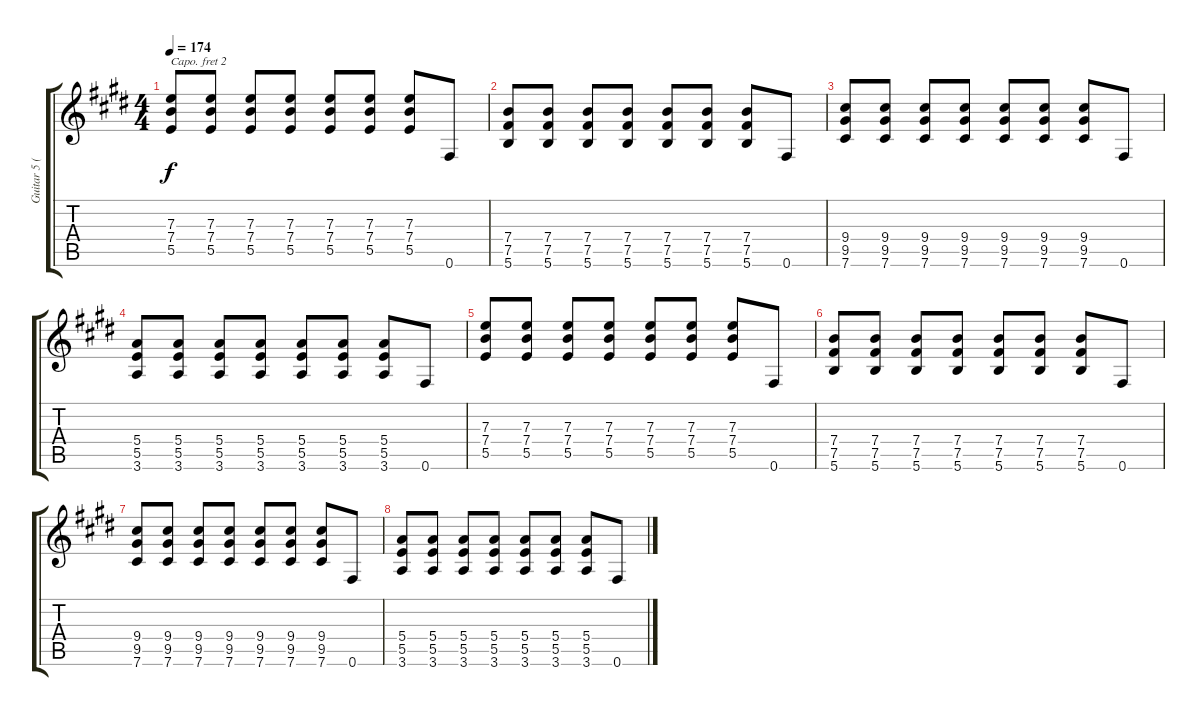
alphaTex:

\track ("Guitar 5 (Standard, Capo 2)" "Guitar 5 (") {instrument distortionguitar}
\staff {score tabs}
\capo 2
\tuning (E4 B3 G3 D3 A2 E2) {hide}
\ts (4 4)
\tempo 174
\clef g2
\ks e
(7.3 7.4 5.5).8{dy f} (7.3 7.4 5.5).8 (7.3 7.4 5.5).8 (7.3 7.4 5.5).8 (7.3 7.4 5.5).8 (7.3 7.4 5.5).8 (7.3 7.4 5.5).8 0.6.8 |
(7.4 7.5 5.6).8 (7.4 7.5 5.6).8 (7.4 7.5 5.6).8 (7.4 7.5 5.6).8 (7.4 7.5 5.6).8 (7.4 7.5 5.6).8 (7.4 7.5 5.6).8 0.6.8 |
(9.4 9.5 7.6).8 (9.4 9.5 7.6).8 (9.4 9.5 7.6).8 (9.4 9.5 7.6).8 (9.4 9.5 7.6).8 (9.4 9.5 7.6).8 (9.4 9.5 7.6).8 0.6.8 |
(5.4 5.5 3.6).8 (5.4 5.5 3.6).8 (5.4 5.5 3.6).8 (5.4 5.5 3.6).8 (5.4 5.5 3.6).8 (5.4 5.5 3.6).8 (5.4 5.5 3.6).8 0.6.8 |
(7.3 7.4 5.5).8{volume 0} (7.3 7.4 5.5).8 (7.3 7.4 5.5).8 (7.3 7.4 5.5).8 (7.3 7.4 5.5).8 (7.3 7.4 5.5).8 (7.3 7.4 5.5).8 0.6.8 |
(7.4 7.5 5.6).8 (7.4 7.5 5.6).8 (7.4 7.5 5.6).8 (7.4 7.5 5.6).8 (7.4 7.5 5.6).8 (7.4 7.5 5.6).8 (7.4 7.5 5.6).8 0.6.8 |
(9.4 9.5 7.6).8 (9.4 9.5 7.6).8 (9.4 9.5 7.6).8 (9.4 9.5 7.6).8 (9.4 9.5 7.6).8 (9.4 9.5 7.6).8 (9.4 9.5 7.6).8 0.6.8 |
(5.4 5.5 3.6).8 (5.4 5.5 3.6).8 (5.4 5.5 3.6).8 (5.4 5.5 3.6).8 (5.4 5.5 3.6).8 (5.4 5.5 3.6).8 (5.4 5.5 3.6).8 0.6.8
